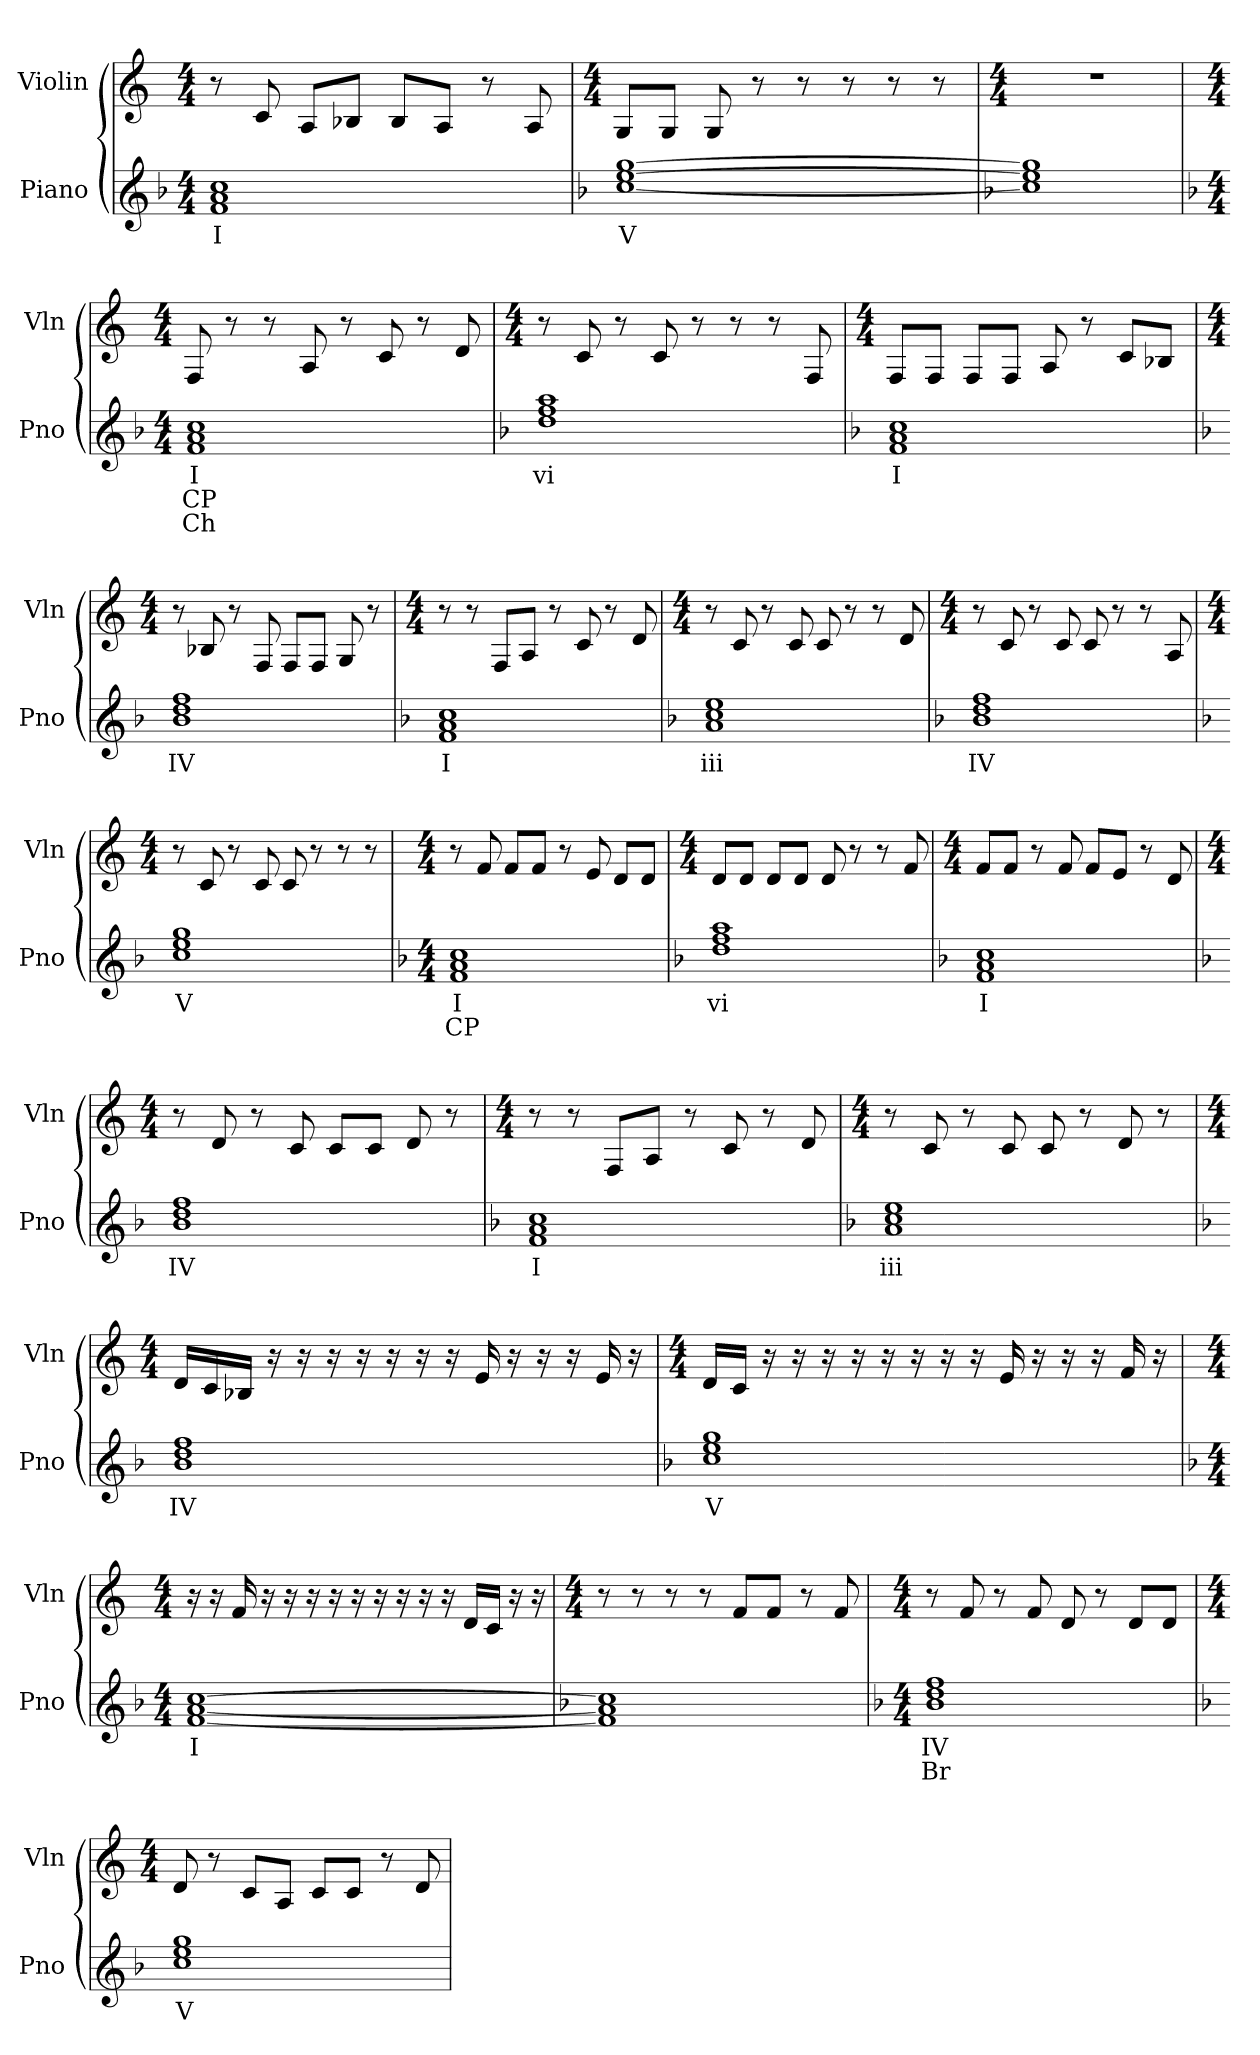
**kern	**text	**text	**text	**kern
*part2	*part2	*part2	*part2	*part1
*staff2	*staff2	*staff2	*staff2	*staff1
*I"Piano	*	*	*	*I"Violin
*I'Pno	*	*	*	*I'Vln
*k[b-]	*	*	*	*
*F:	*	*	*	*
*M4/4	*	*	*	*M4/4
=	=	=	=	=
1f 1a 1cc	I	.	.	8r
.	.	.	.	8c
.	.	.	.	8AL
.	.	.	.	8B-XJ
.	.	.	.	8B-L
.	.	.	.	8AJ
.	.	.	.	8r
.	.	.	.	8A
=	=	=	=	=
*k[b-]	*	*	*	*
*F:	*	*	*	*
*	*	*	*	*M4/4
[1cc [1ee [1gg	V	.	.	8GL
.	.	.	.	8GJ
.	.	.	.	8G
.	.	.	.	8r
.	.	.	.	8r
.	.	.	.	8r
.	.	.	.	8r
.	.	.	.	8r
=	=	=	=	=
*k[b-]	*	*	*	*
*F:	*	*	*	*
*	*	*	*	*M4/4
1cc] 1ee] 1gg]	.	.	.	1r
=	=	=	=	=
*k[b-]	*	*	*	*
*F:	*	*	*	*
*M4/4	*	*	*	*M4/4
1f 1a 1cc	I	CP	Ch	8F
.	.	.	.	8r
.	.	.	.	8r
.	.	.	.	8A
.	.	.	.	8r
.	.	.	.	8c
.	.	.	.	8r
.	.	.	.	8d
=	=	=	=	=
*k[b-]	*	*	*	*
*F:	*	*	*	*
*	*	*	*	*M4/4
1dd 1ff 1aa	vi	.	.	8r
.	.	.	.	8c
.	.	.	.	8r
.	.	.	.	8c
.	.	.	.	8r
.	.	.	.	8r
.	.	.	.	8r
.	.	.	.	8F
=	=	=	=	=
*k[b-]	*	*	*	*
*F:	*	*	*	*
*	*	*	*	*M4/4
1f 1a 1cc	I	.	.	8FL
.	.	.	.	8FJ
.	.	.	.	8FL
.	.	.	.	8FJ
.	.	.	.	8A
.	.	.	.	8r
.	.	.	.	8cL
.	.	.	.	8B-XJ
=	=	=	=	=
*k[b-]	*	*	*	*
*F:	*	*	*	*
*	*	*	*	*M4/4
1b- 1dd 1ff	IV	.	.	8r
.	.	.	.	8B-X
.	.	.	.	8r
.	.	.	.	8F
.	.	.	.	8FL
.	.	.	.	8FJ
.	.	.	.	8G
.	.	.	.	8r
=	=	=	=	=
*k[b-]	*	*	*	*
*F:	*	*	*	*
*	*	*	*	*M4/4
1f 1a 1cc	I	.	.	8r
.	.	.	.	8r
.	.	.	.	8FL
.	.	.	.	8AJ
.	.	.	.	8r
.	.	.	.	8c
.	.	.	.	8r
.	.	.	.	8d
=	=	=	=	=
*k[b-]	*	*	*	*
*F:	*	*	*	*
*	*	*	*	*M4/4
1a 1cc 1ee	iii	.	.	8r
.	.	.	.	8c
.	.	.	.	8r
.	.	.	.	8c
.	.	.	.	8c
.	.	.	.	8r
.	.	.	.	8r
.	.	.	.	8d
=	=	=	=	=
*k[b-]	*	*	*	*
*F:	*	*	*	*
*	*	*	*	*M4/4
1b- 1dd 1ff	IV	.	.	8r
.	.	.	.	8c
.	.	.	.	8r
.	.	.	.	8c
.	.	.	.	8c
.	.	.	.	8r
.	.	.	.	8r
.	.	.	.	8A
=	=	=	=	=
*k[b-]	*	*	*	*
*F:	*	*	*	*
*	*	*	*	*M4/4
1cc 1ee 1gg	V	.	.	8r
.	.	.	.	8c
.	.	.	.	8r
.	.	.	.	8c
.	.	.	.	8c
.	.	.	.	8r
.	.	.	.	8r
.	.	.	.	8r
=	=	=	=	=
*k[b-]	*	*	*	*
*F:	*	*	*	*
*M4/4	*	*	*	*M4/4
1f 1a 1cc	I	CP	.	8r
.	.	.	.	8f
.	.	.	.	8fL
.	.	.	.	8fJ
.	.	.	.	8r
.	.	.	.	8e
.	.	.	.	8dL
.	.	.	.	8dJ
=	=	=	=	=
*k[b-]	*	*	*	*
*F:	*	*	*	*
*	*	*	*	*M4/4
1dd 1ff 1aa	vi	.	.	8dL
.	.	.	.	8dJ
.	.	.	.	8dL
.	.	.	.	8dJ
.	.	.	.	8d
.	.	.	.	8r
.	.	.	.	8r
.	.	.	.	8f
=	=	=	=	=
*k[b-]	*	*	*	*
*F:	*	*	*	*
*	*	*	*	*M4/4
1f 1a 1cc	I	.	.	8fL
.	.	.	.	8fJ
.	.	.	.	8r
.	.	.	.	8f
.	.	.	.	8fL
.	.	.	.	8eJ
.	.	.	.	8r
.	.	.	.	8d
=	=	=	=	=
*k[b-]	*	*	*	*
*F:	*	*	*	*
*	*	*	*	*M4/4
1b- 1dd 1ff	IV	.	.	8r
.	.	.	.	8d
.	.	.	.	8r
.	.	.	.	8c
.	.	.	.	8cL
.	.	.	.	8cJ
.	.	.	.	8d
.	.	.	.	8r
=	=	=	=	=
*k[b-]	*	*	*	*
*F:	*	*	*	*
*	*	*	*	*M4/4
1f 1a 1cc	I	.	.	8r
.	.	.	.	8r
.	.	.	.	8FL
.	.	.	.	8AJ
.	.	.	.	8r
.	.	.	.	8c
.	.	.	.	8r
.	.	.	.	8d
=	=	=	=	=
*k[b-]	*	*	*	*
*F:	*	*	*	*
*	*	*	*	*M4/4
1a 1cc 1ee	iii	.	.	8r
.	.	.	.	8c
.	.	.	.	8r
.	.	.	.	8c
.	.	.	.	8c
.	.	.	.	8r
.	.	.	.	8d
.	.	.	.	8r
=	=	=	=	=
*k[b-]	*	*	*	*
*F:	*	*	*	*
*	*	*	*	*M4/4
1b- 1dd 1ff	IV	.	.	16dLL
.	.	.	.	16c
.	.	.	.	16B-XJJ
.	.	.	.	16r
.	.	.	.	16r
.	.	.	.	16r
.	.	.	.	16r
.	.	.	.	16r
.	.	.	.	16r
.	.	.	.	16r
.	.	.	.	16e
.	.	.	.	16r
.	.	.	.	16r
.	.	.	.	16r
.	.	.	.	16e
.	.	.	.	16r
=	=	=	=	=
*k[b-]	*	*	*	*
*F:	*	*	*	*
*	*	*	*	*M4/4
1cc 1ee 1gg	V	.	.	16dLL
.	.	.	.	16cJJ
.	.	.	.	16r
.	.	.	.	16r
.	.	.	.	16r
.	.	.	.	16r
.	.	.	.	16r
.	.	.	.	16r
.	.	.	.	16r
.	.	.	.	16r
.	.	.	.	16e
.	.	.	.	16r
.	.	.	.	16r
.	.	.	.	16r
.	.	.	.	16f
.	.	.	.	16r
=	=	=	=	=
*k[b-]	*	*	*	*
*F:	*	*	*	*
*M4/4	*	*	*	*M4/4
[1f [1a [1cc	I	.	.	16r
.	.	.	.	16r
.	.	.	.	16f
.	.	.	.	16r
.	.	.	.	16r
.	.	.	.	16r
.	.	.	.	16r
.	.	.	.	16r
.	.	.	.	16r
.	.	.	.	16r
.	.	.	.	16r
.	.	.	.	16r
.	.	.	.	16dLL
.	.	.	.	16cJJ
.	.	.	.	16r
.	.	.	.	16r
=	=	=	=	=
*k[b-]	*	*	*	*
*F:	*	*	*	*
*	*	*	*	*M4/4
1f] 1a] 1cc]	.	.	.	8r
.	.	.	.	8r
.	.	.	.	8r
.	.	.	.	8r
.	.	.	.	8fL
.	.	.	.	8fJ
.	.	.	.	8r
.	.	.	.	8f
=	=	=	=	=
*k[b-]	*	*	*	*
*F:	*	*	*	*
*M4/4	*	*	*	*M4/4
1b- 1dd 1ff	IV	Br	.	8r
.	.	.	.	8f
.	.	.	.	8r
.	.	.	.	8f
.	.	.	.	8d
.	.	.	.	8r
.	.	.	.	8dL
.	.	.	.	8dJ
=	=	=	=	=
*k[b-]	*	*	*	*
*F:	*	*	*	*
*	*	*	*	*M4/4
1cc 1ee 1gg	V	.	.	8d
.	.	.	.	8r
.	.	.	.	8cL
.	.	.	.	8AJ
.	.	.	.	8cL
.	.	.	.	8cJ
.	.	.	.	8r
.	.	.	.	8d
=	=	=	=	=
*-	*-	*-	*-	*-
